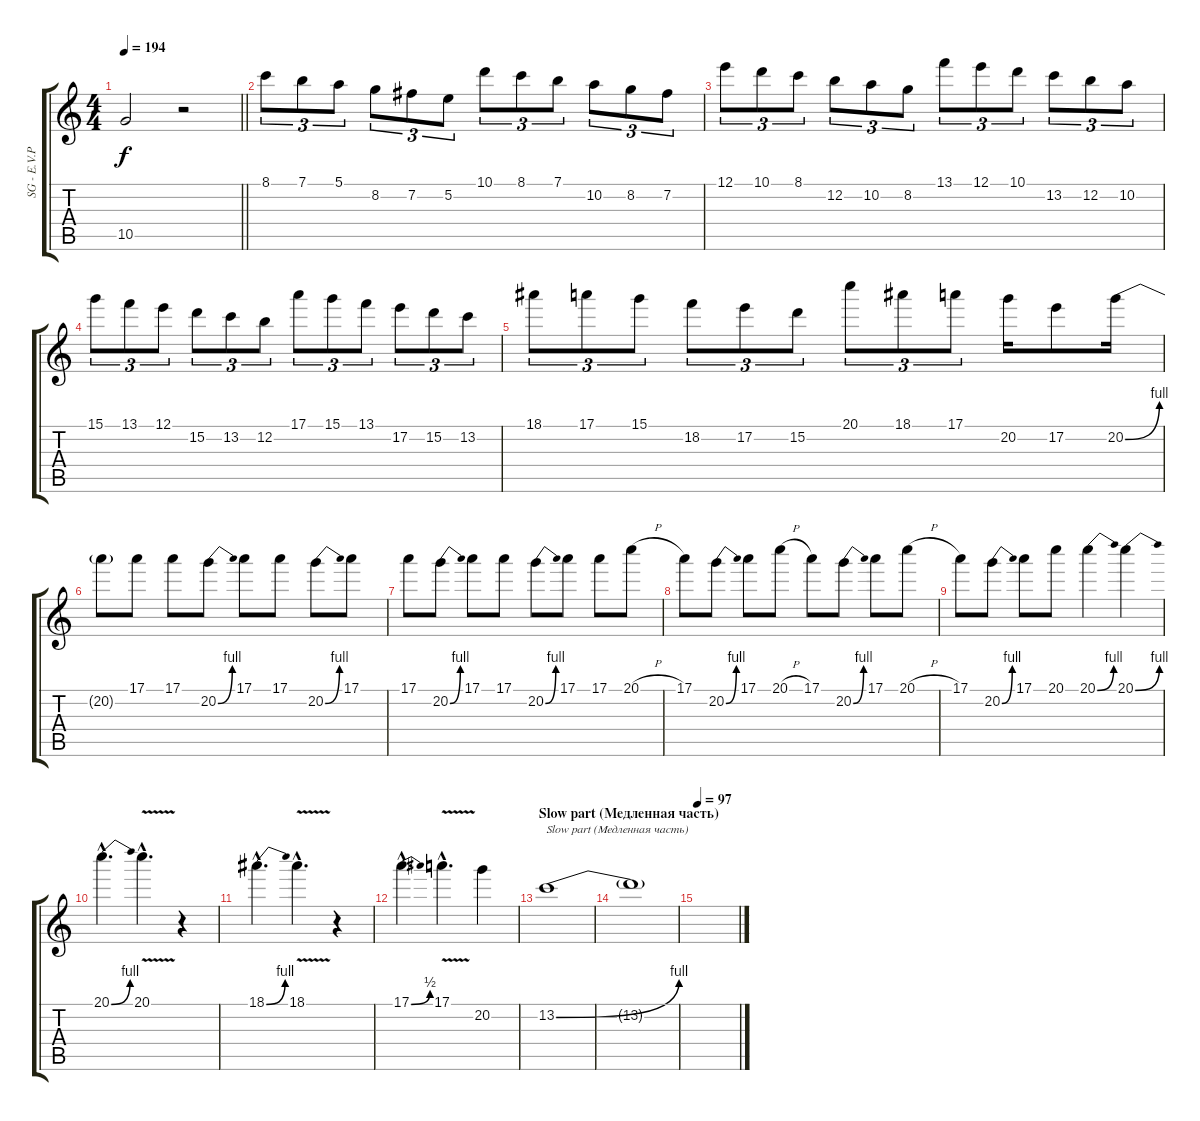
\track ("SG - E.V.Pochtaryev" "SG - E.V.P") {instrument overdrivenguitar}
\staff {score tabs}
\tuning (E4 B3 G3 D3 A2 E2) {hide}
\ts (4 4)
\tempo 194
\clef g2
\barLineRight lightlight
\ks c
10.5{t}.2{dy f} r.2 |
8.1.8{tu (3 2)} 7.1.8{tu (3 2)} 5.1.8{tu (3 2)} 8.2.8{tu (3 2)} 7.2.8{tu (3 2)} 5.2.8{tu (3 2)} 10.1.8{tu (3 2)} 8.1.8{tu (3 2)} 7.1.8{tu (3 2)} 10.2.8{tu (3 2)} 8.2.8{tu (3 2)} 7.2.8{tu (3 2)} |
12.1.8{tu (3 2)} 10.1.8{tu (3 2)} 8.1.8{tu (3 2)} 12.2.8{tu (3 2)} 10.2.8{tu (3 2)} 8.2.8{tu (3 2)} 13.1.8{tu (3 2)} 12.1.8{tu (3 2)} 10.1.8{tu (3 2)} 13.2.8{tu (3 2)} 12.2.8{tu (3 2)} 10.2.8{tu (3 2)} |
15.1.8{tu (3 2)} 13.1.8{tu (3 2)} 12.1.8{tu (3 2)} 15.2.8{tu (3 2)} 13.2.8{tu (3 2)} 12.2.8{tu (3 2)} 17.1.8{tu (3 2)} 15.1.8{tu (3 2)} 13.1.8{tu (3 2)} 17.2.8{tu (3 2)} 15.2.8{tu (3 2)} 13.2.8{tu (3 2)} |
18.1.8{tu (3 2)} 17.1.8{tu (3 2)} 15.1.8{tu (3 2)} 18.2.8{tu (3 2)} 17.2.8{tu (3 2)} 15.2.8{tu (3 2)} 20.1.8{tu (3 2)} 18.1.8{tu (3 2)} 17.1.8{tu (3 2)} 20.2.16 17.2.8 20.2{be (bend 0 0 60 4)}.16 |
20.2{t}.8 17.1.8 17.1.8 20.2{be (bend 0 0 60 4)}.8 17.1.8 17.1.8 20.2{be (bend 0 0 60 4)}.8 17.1.8 |
17.1.8 20.2{be (bend 0 0 60 4)}.8 17.1.8 17.1.8 20.2{be (bend 0 0 60 4)}.8 17.1.8 17.1.8 20.1{h}.8 |
17.1.8 20.2{be (bend 0 0 60 4)}.8 17.1.8 20.1{h}.8 17.1.8 20.2{be (bend 0 0 60 4)}.8 17.1.8 20.1{h}.8 |
17.1.8 20.2{be (bend 0 0 60 4)}.8 17.1.8 20.1.8 20.1{be (bend 0 0 60 4)}.4 20.1{be (bend 0 0 60 4)}.4 |
20.1{be (bend 0 0 60 4) hac}.4{d} 20.1{v hac}.4{d} r.4 |
18.1{be (bend 0 0 60 4) hac}.4{d} 18.1{v hac}.4{d} r.4 |
17.1{be (bend 0 0 60 2) hac}.4{d} 17.1{v hac}.4{d} 20.2.4 |
\section ("" "Slow part (Медленная часть)")
13.2{be (bend 0 0 60 4)}.1{txt "Slow part (Медленная часть)"} |
13.2{t}.1 |
\tempo 97
